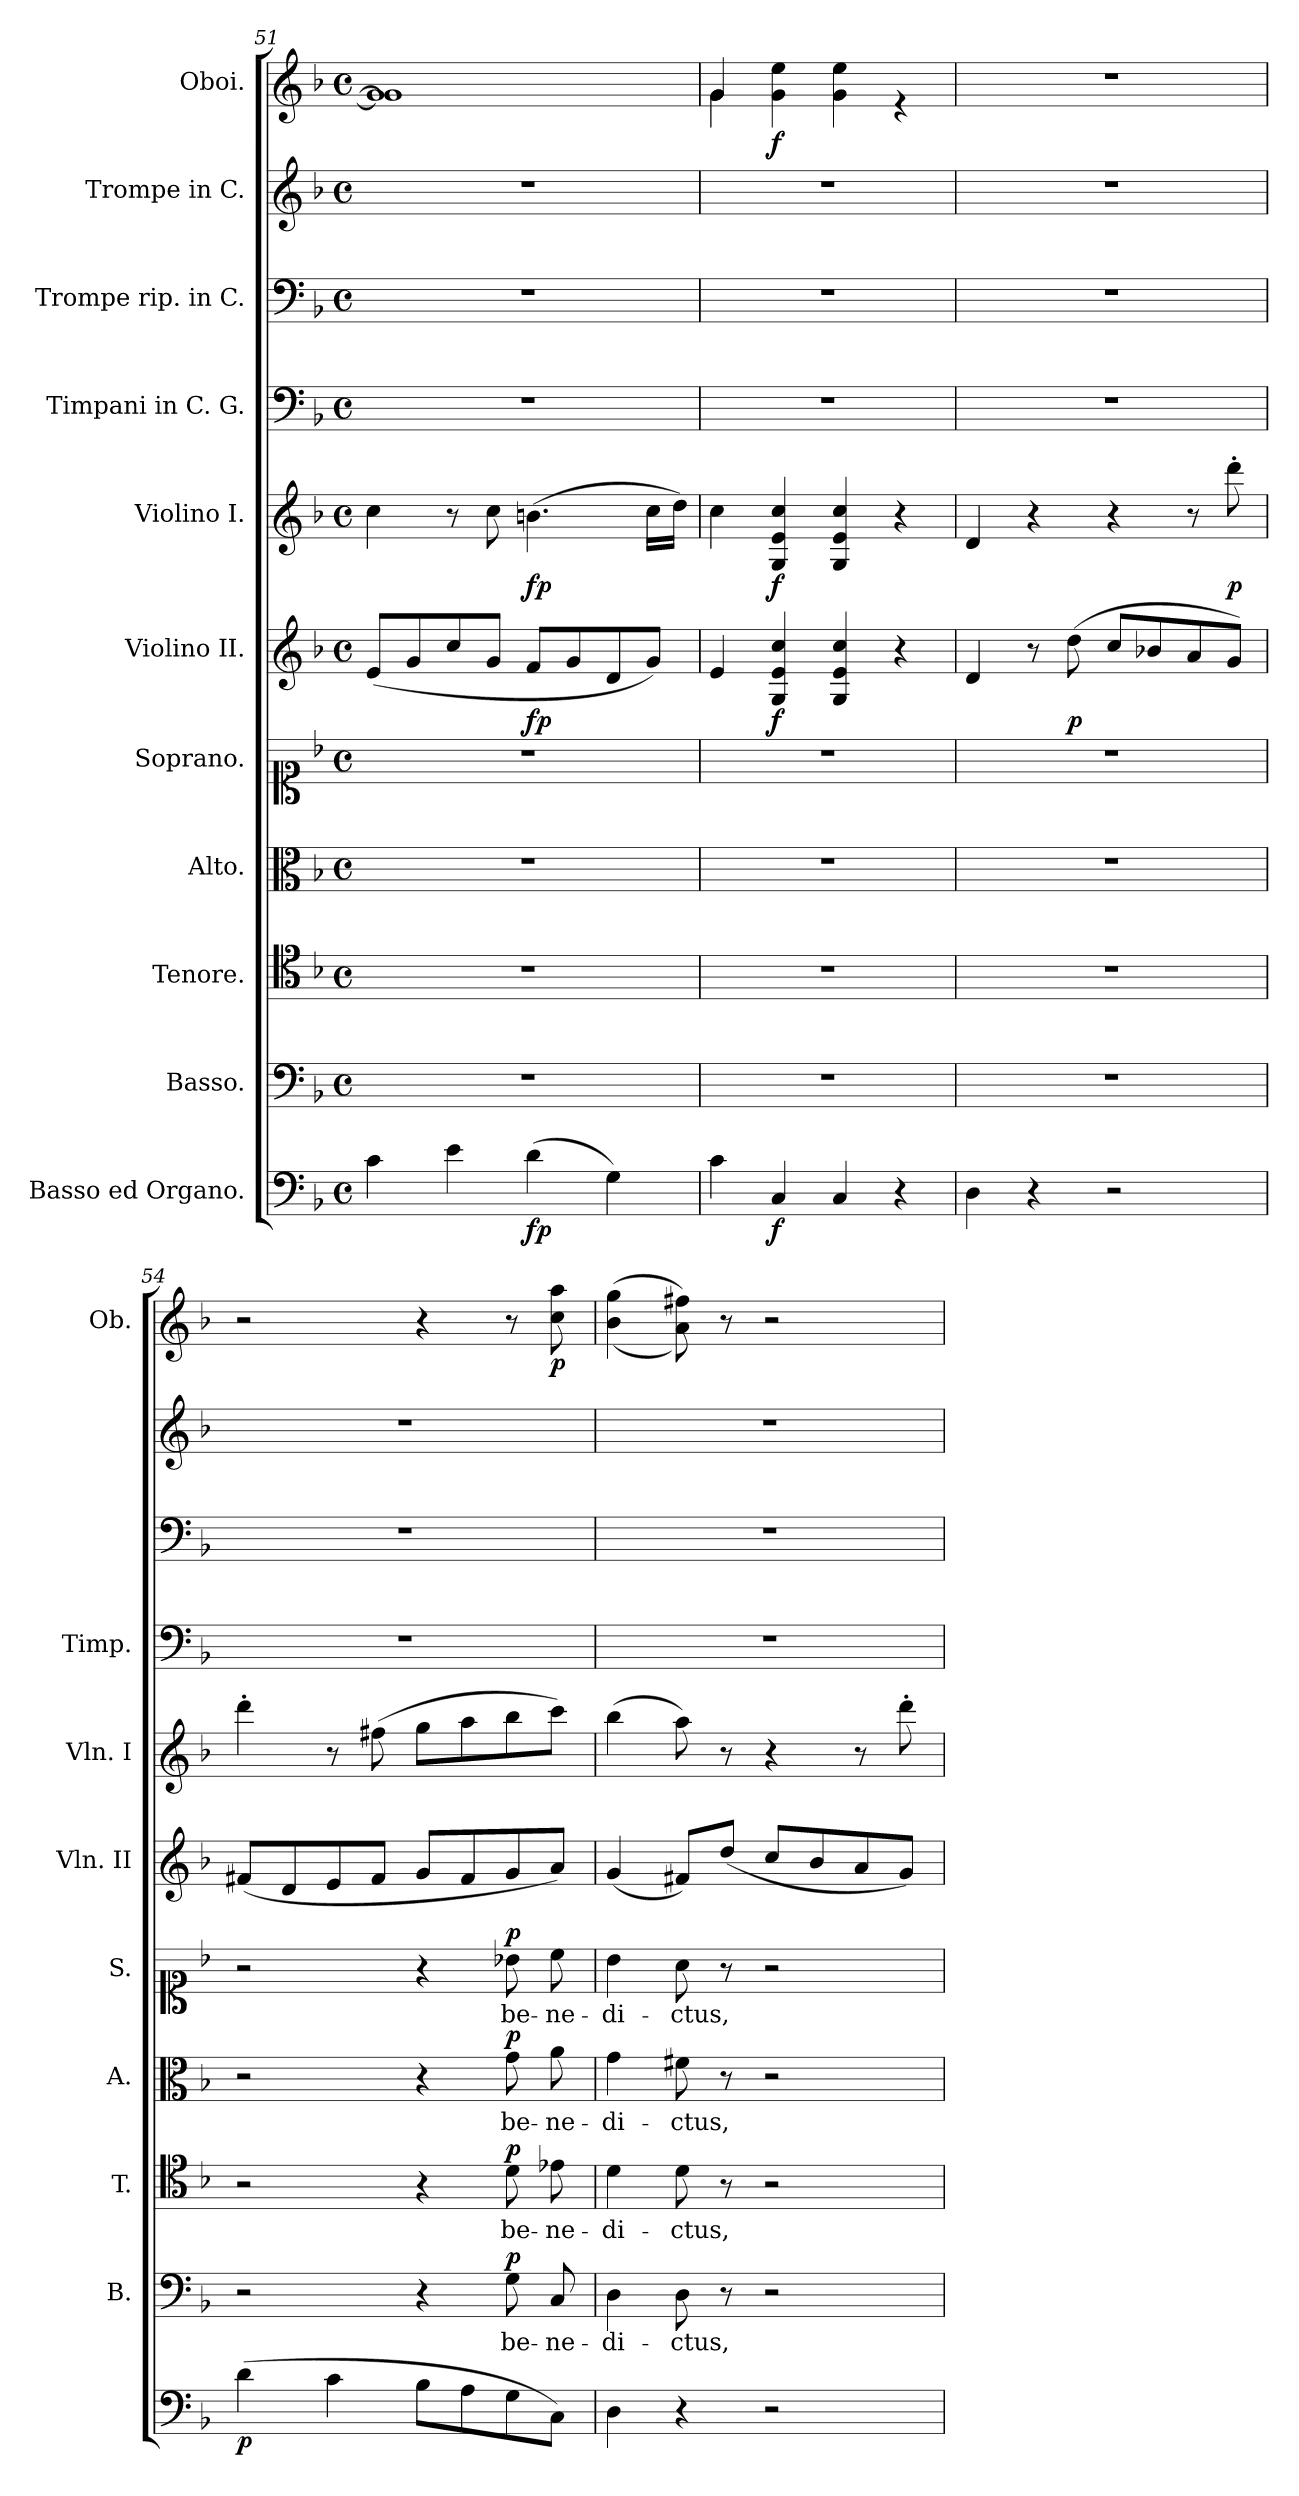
**kern	**dynam	**kern	**text	**dynam	**kern	**text	**dynam	**kern	**text	**dynam	**kern	**text	**dynam	**kern	**dynam	**kern	**dynam	**kern	**kern	**kern	**kern	**dynam
*part11	*part11	*part10	*part10	*part10	*part9	*part9	*part9	*part8	*part8	*part8	*part7	*part7	*part7	*part6	*part6	*part5	*part5	*part4	*part3	*part2	*part1	*part1
*staff11	*staff11	*staff10	*staff10	*staff10	*staff9	*staff9	*staff9	*staff8	*staff8	*staff8	*staff7	*staff7	*staff7	*staff6	*staff6	*staff5	*staff5	*staff4	*staff3	*staff2	*staff1	*staff1
*I"Basso ed  Organo.	*	*I"Basso.	*	*	*I"Tenore.	*	*	*I"Alto.	*	*	*I"Soprano.	*	*	*I"Violino II.	*	*I"Violino I.	*	*I"Timpani in C. G.	*I"Trompe rip. in C.	*I"Trompe in C.	*I"Oboi.	*
*	*	*I'B.	*	*	*I'T.	*	*	*I'A.	*	*	*I'S.	*	*	*I'Vln. II	*	*I'Vln. I	*	*I'Timp.	*	*	*I'Ob.	*
*clefF4	*	*clefF4	*	*	*clefC4	*	*	*clefC3	*	*	*clefC1	*	*	*clefG2	*	*clefG2	*	*clefF4	*clefF4	*clefG2	*clefG2	*
*k[b-]	*	*k[b-]	*	*	*k[b-]	*	*	*k[b-]	*	*	*k[b-]	*	*	*k[b-]	*	*k[b-]	*	*k[b-]	*k[b-]	*k[b-]	*k[b-]	*
*M4/4	*	*M4/4	*	*	*M4/4	*	*	*M4/4	*	*	*M4/4	*	*	*M4/4	*	*M4/4	*	*M4/4	*M4/4	*M4/4	*M4/4	*
*met(c)	*	*met(c)	*	*	*met(c)	*	*	*met(c)	*	*	*met(c)	*	*	*met(c)	*	*met(c)	*	*met(c)	*met(c)	*met(c)	*met(c)	*
=51	=51	=51	=51	=51	=51	=51	=51	=51	=51	=51	=51	=51	=51	=51	=51	=51	=51	=51	=51	=51	=51	=51
*	*	*	*	*	*	*	*	*	*	*	*	*	*	*	*	*	*	*	*	*	*^	*
4c\	.	1r	.	.	1r	.	.	1r	.	.	1r	.	.	(<8e/L	.	4cc\	.	1r	1r	1r	1g]	1g]	.
.	.	.	.	.	.	.	.	.	.	.	.	.	.	8g/	.	.	.	.	.	.	.	.	.
4e\	.	.	.	.	.	.	.	.	.	.	.	.	.	8cc/	.	8r	.	.	.	.	.	.	.
.	.	.	.	.	.	.	.	.	.	.	.	.	.	8g/J	.	8cc\	.	.	.	.	.	.	.
!	!LO:DY:b	!	!	!	!	!	!	!	!	!	!	!	!	!	!LO:DY:b	!	!LO:DY:b	!	!	!	!	!	!
(>4d\	fp	.	.	.	.	.	.	.	.	.	.	.	.	8f/L	fp	(>4.bn\	fp	.	.	.	.	.	.
.	.	.	.	.	.	.	.	.	.	.	.	.	.	8g/	.	.	.	.	.	.	.	.	.
4G\)	.	.	.	.	.	.	.	.	.	.	.	.	.	8d/	.	.	.	.	.	.	.	.	.
.	.	.	.	.	.	.	.	.	.	.	.	.	.	8g/J)	.	16cc\LL	.	.	.	.	.	.	.
.	.	.	.	.	.	.	.	.	.	.	.	.	.	.	.	16dd\JJ)	.	.	.	.	.	.	.
=52	=52	=52	=52	=52	=52	=52	=52	=52	=52	=52	=52	=52	=52	=52	=52	=52	=52	=52	=52	=52	=52	=52	=52
4c\	.	1r	.	.	1r	.	.	1r	.	.	1r	.	.	4e/	.	4cc\	.	1r	1r	1r	4g/	4g\	.
!	!LO:DY:b	!	!	!	!	!	!	!	!	!	!	!	!	!	!LO:DY:b	!	!LO:DY:b	!	!	!	!	!	!LO:DY:b
4C/	f	.	.	.	.	.	.	.	.	.	.	.	.	4G/ 4e/ 4cc/	f	4G/ 4e/ 4cc/	f	.	.	.	4g\ 4ee\	4ryy	f
4C/	.	.	.	.	.	.	.	.	.	.	.	.	.	4G/ 4e/ 4cc/	.	4G/ 4e/ 4cc/	.	.	.	.	4g\ 4ee\	2ryy	.
4r	.	.	.	.	.	.	.	.	.	.	.	.	.	4r	.	4r	.	.	.	.	4re	.	.
*	*	*	*	*	*	*	*	*	*	*	*	*	*	*	*	*	*	*	*	*	*v	*v	*
=53	=53	=53	=53	=53	=53	=53	=53	=53	=53	=53	=53	=53	=53	=53	=53	=53	=53	=53	=53	=53	=53	=53
4D\	.	1r	.	.	1r	.	.	1r	.	.	1r	.	.	4d/	.	4d/	.	1r	1r	1r	1r	.
4r	.	.	.	.	.	.	.	.	.	.	.	.	.	8r	.	4r	.	.	.	.	.	.
!	!	!	!	!	!	!	!	!	!	!	!	!	!	!	!LO:DY:b	!	!	!	!	!	!	!
.	.	.	.	.	.	.	.	.	.	.	.	.	.	(>8dd\	p	.	.	.	.	.	.	.
2r	.	.	.	.	.	.	.	.	.	.	.	.	.	8cc/L	.	4r	.	.	.	.	.	.
.	.	.	.	.	.	.	.	.	.	.	.	.	.	8b-X/	.	.	.	.	.	.	.	.
.	.	.	.	.	.	.	.	.	.	.	.	.	.	8a/	.	8r	.	.	.	.	.	.
!	!	!	!	!	!	!	!	!	!	!	!	!	!	!	!	!	!LO:DY:b	!	!	!	!	!
.	.	.	.	.	.	.	.	.	.	.	.	.	.	8g/J)	.	8ddd'\	p	.	.	.	.	.
!!LO:PB:g=z
=54	=54	=54	=54	=54	=54	=54	=54	=54	=54	=54	=54	=54	=54	=54	=54	=54	=54	=54	=54	=54	=54	=54
!	!LO:DY:b	!	!	!	!	!	!	!	!	!	!	!	!	!	!	!	!	!	!	!	!	!
(>4d\	p	2r	.	.	2r	.	.	2r	.	.	2r	.	.	(<8f#X/L	.	4ddd'\	.	1r	1r	1r	2r	.
.	.	.	.	.	.	.	.	.	.	.	.	.	.	8d/	.	.	.	.	.	.	.	.
4c\	.	.	.	.	.	.	.	.	.	.	.	.	.	8e/	.	8r	.	.	.	.	.	.
.	.	.	.	.	.	.	.	.	.	.	.	.	.	8f#/J	.	(>8ff#X\	.	.	.	.	.	.
8B-\L	.	4r	.	.	4r	.	.	4r	.	.	4r	.	.	8g/L	.	8gg\L	.	.	.	.	4r	.
8A\	.	.	.	.	.	.	.	.	.	.	.	.	.	8f#/	.	8aa\	.	.	.	.	.	.
!	!	!	!LO:LY:b	!LO:DY:a	!	!LO:LY:b	!LO:DY:a	!	!LO:LY:b	!LO:DY:a	!	!LO:LY:b	!LO:DY:a	!	!	!	!	!	!	!	!	!
8G\	.	8G\	be-	p	8d\	be-	p	8g\	be-	p	8b-X\	be-	p	8g/	.	8bb-\	.	.	.	.	8r	.
!	!	!	!LO:LY:b	!	!	!LO:LY:b	!	!	!LO:LY:b	!	!	!LO:LY:b	!	!	!	!	!	!	!	!	!	!LO:DY:b
8C\J)	.	8C/	-ne-	.	8e-X\	-ne-	.	8a\	-ne-	.	8cc\	-ne-	.	8a/J)	.	8ccc\J)	.	.	.	.	8cc\ 8aa\	p
=55	=55	=55	=55	=55	=55	=55	=55	=55	=55	=55	=55	=55	=55	=55	=55	=55	=55	=55	=55	=55	=55	=55
!	!	!	!LO:LY:b	!	!	!LO:LY:b	!	!	!LO:LY:b	!	!	!LO:LY:b	!	!	!	!	!	!	!	!	!	!
4D\	.	4D\	-di-	.	4d\	-di-	.	4g\	-di-	.	4b-\	-di-	.	(<4g/	.	(>4bb-\	.	1r	1r	1r	(>(<4b-\ 4gg\	.
!	!	!	!LO:LY:b	!	!	!LO:LY:b	!	!	!LO:LY:b	!	!	!LO:LY:b	!	!	!	!	!	!	!	!	!	!
4r	.	8D\	-ctus,	.	8d\	-ctus,	.	8f#X\	-ctus,	.	8a\	-ctus,	.	8f#X/L)	.	8aa\)	.	.	.	.	8a\ 8ff#X\))	.
.	.	8r	.	.	8r	.	.	8r	.	.	8r	.	.	(<8dd/J	.	8r	.	.	.	.	8r	.
2r	.	2r	.	.	2r	.	.	2r	.	.	2r	.	.	8cc/L	.	4r	.	.	.	.	2r	.
.	.	.	.	.	.	.	.	.	.	.	.	.	.	8b-/	.	.	.	.	.	.	.	.
.	.	.	.	.	.	.	.	.	.	.	.	.	.	8a/	.	8r	.	.	.	.	.	.
.	.	.	.	.	.	.	.	.	.	.	.	.	.	8g/J)	.	8ddd'\	.	.	.	.	.	.
=	=	=	=	=	=	=	=	=	=	=	=	=	=	=	=	=	=	=	=	=	=	=
*-	*-	*-	*-	*-	*-	*-	*-	*-	*-	*-	*-	*-	*-	*-	*-	*-	*-	*-	*-	*-	*-	*-
